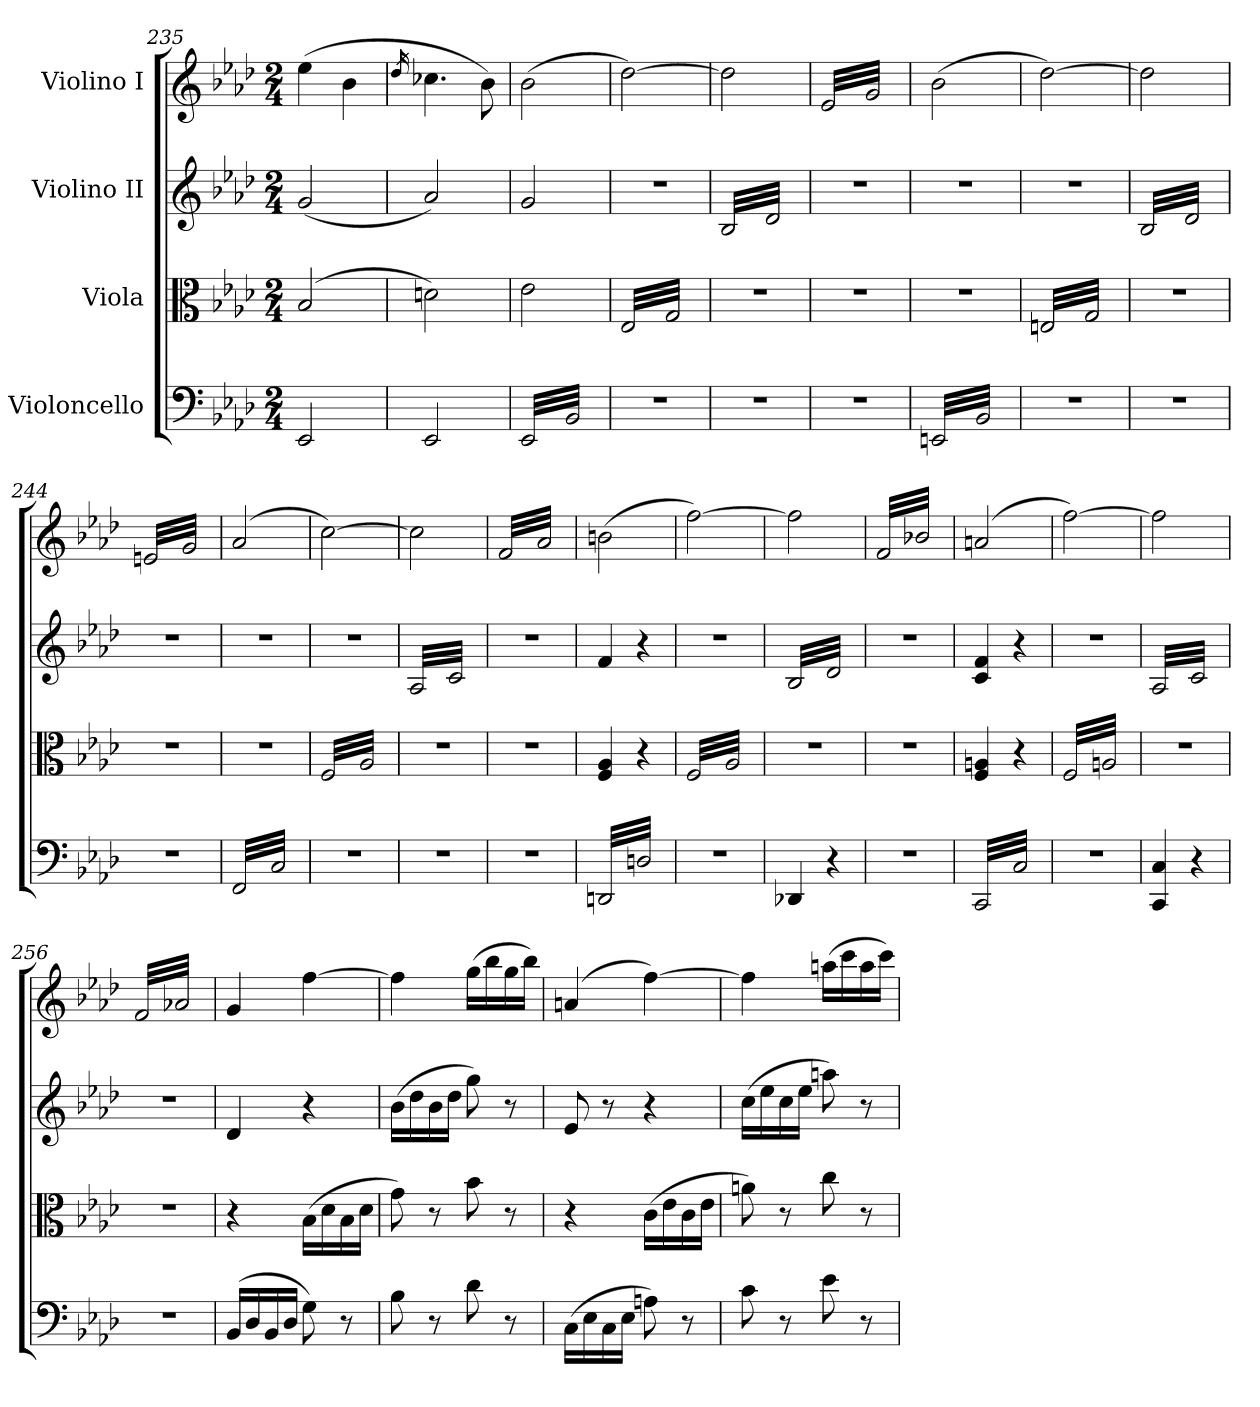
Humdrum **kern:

**kern	**kern	**kern	**kern
*part4	*part3	*part2	*part1
*staff4	*staff3	*staff2	*staff1
*I"Violoncello	*I"Viola	*I"Violino II	*I"Violino I
*clefF4	*clefC3	*clefG2	*clefG2
*k[b-e-a-d-]	*k[b-e-a-d-]	*k[b-e-a-d-]	*k[b-e-a-d-]
*M2/4	*M2/4	*M2/4	*M2/4
=235	=235	=235	=235
2EE-/	(2B-/	(2g/	(4ee-\
.	.	.	4b-\
!!LO:LB:g=z
=236	=236	=236	=236
.	.	.	16qdd-/
2EE-/	2dn\)	2a-/)	4.cc-X\
.	.	.	8b-\)
=237	=237	=237	=237
*tremolo	*	*	*
(32EE-/LLL	2e-\	2g/	(2b-\
32BB-/)	.	.	.
32EE-/	.	.	.
32BB-/)	.	.	.
32EE-/	.	.	.
32BB-/)	.	.	.
32EE-/	.	.	.
32BB-/)	.	.	.
32EE-/	.	.	.
32BB-/)	.	.	.
32EE-/	.	.	.
32BB-/)	.	.	.
32EE-/	.	.	.
32BB-/)	.	.	.
32EE-/	.	.	.
32BB-/)JJJ	.	.	.
=238	=238	=238	=238
*	*tremolo	*	*
2r	(32E-/LLL	2r	[2dd-\)
.	32G/)	.	.
.	32E-/	.	.
.	32G/)	.	.
.	32E-/	.	.
.	32G/)	.	.
.	32E-/	.	.
.	32G/)	.	.
.	32E-/	.	.
.	32G/)	.	.
.	32E-/	.	.
.	32G/)	.	.
.	32E-/	.	.
.	32G/)	.	.
.	32E-/	.	.
.	32G/)JJJ	.	.
=239	=239	=239	=239
*	*	*tremolo	*
2r	2r	(32B-/LLL	2dd-\]
.	.	32d-/)	.
.	.	32B-/	.
.	.	32d-/)	.
.	.	32B-/	.
.	.	32d-/)	.
.	.	32B-/	.
.	.	32d-/)	.
.	.	32B-/	.
.	.	32d-/)	.
.	.	32B-/	.
.	.	32d-/)	.
.	.	32B-/	.
.	.	32d-/)	.
.	.	32B-/	.
.	.	32d-/)JJJ	.
=240	=240	=240	=240
*	*	*	*tremolo
2r	2r	2r	(32e-/LLL
.	.	.	32g/)
.	.	.	32e-/
.	.	.	32g/)
.	.	.	32e-/
.	.	.	32g/)
.	.	.	32e-/
.	.	.	32g/)
.	.	.	32e-/
.	.	.	32g/)
.	.	.	32e-/
.	.	.	32g/)
.	.	.	32e-/
.	.	.	32g/)
.	.	.	32e-/
.	.	.	32g/)JJJ
*	*	*	*Xtremolo
=241	=241	=241	=241
(32EEn/LLL	2r	2r	(2b-\
32BB-/)	.	.	.
32EEn/	.	.	.
32BB-/)	.	.	.
32EEn/	.	.	.
32BB-/)	.	.	.
32EEn/	.	.	.
32BB-/)	.	.	.
32EEn/	.	.	.
32BB-/)	.	.	.
32EEn/	.	.	.
32BB-/)	.	.	.
32EEn/	.	.	.
32BB-/)	.	.	.
32EEn/	.	.	.
32BB-/)JJJ	.	.	.
=242	=242	=242	=242
2r	(32En/LLL	2r	[2dd-\)
.	32G/)	.	.
.	32En/	.	.
.	32G/)	.	.
.	32En/	.	.
.	32G/)	.	.
.	32En/	.	.
.	32G/)	.	.
.	32En/	.	.
.	32G/)	.	.
.	32En/	.	.
.	32G/)	.	.
.	32En/	.	.
.	32G/)	.	.
.	32En/	.	.
.	32G/)JJJ	.	.
=243	=243	=243	=243
2r	2r	(32B-/LLL	2dd-\]
.	.	32d-/)	.
.	.	32B-/	.
.	.	32d-/)	.
.	.	32B-/	.
.	.	32d-/)	.
.	.	32B-/	.
.	.	32d-/)	.
.	.	32B-/	.
.	.	32d-/)	.
.	.	32B-/	.
.	.	32d-/)	.
.	.	32B-/	.
.	.	32d-/)	.
.	.	32B-/	.
.	.	32d-/)JJJ	.
=244	=244	=244	=244
*	*	*	*tremolo
2r	2r	2r	(32en/LLL
.	.	.	32g/)
.	.	.	32en/
.	.	.	32g/)
.	.	.	32en/
.	.	.	32g/)
.	.	.	32en/
.	.	.	32g/)
.	.	.	32en/
.	.	.	32g/)
.	.	.	32en/
.	.	.	32g/)
.	.	.	32en/
.	.	.	32g/)
.	.	.	32en/
.	.	.	32g/)JJJ
*	*	*	*Xtremolo
=245	=245	=245	=245
(32FF/LLL	2r	2r	(2a-/
32C/)	.	.	.
32FF/	.	.	.
32C/)	.	.	.
32FF/	.	.	.
32C/)	.	.	.
32FF/	.	.	.
32C/)	.	.	.
32FF/	.	.	.
32C/)	.	.	.
32FF/	.	.	.
32C/)	.	.	.
32FF/	.	.	.
32C/)	.	.	.
32FF/	.	.	.
32C/)JJJ	.	.	.
=246	=246	=246	=246
2r	(32F/LLL	2r	[2cc\)
.	32A-/)	.	.
.	32F/	.	.
.	32A-/)	.	.
.	32F/	.	.
.	32A-/)	.	.
.	32F/	.	.
.	32A-/)	.	.
.	32F/	.	.
.	32A-/)	.	.
.	32F/	.	.
.	32A-/)	.	.
.	32F/	.	.
.	32A-/)	.	.
.	32F/	.	.
.	32A-/)JJJ	.	.
*	*Xtremolo	*	*
=247	=247	=247	=247
2r	2r	(32A-/LLL	2cc\]
.	.	32c/)	.
.	.	32A-/	.
.	.	32c/)	.
.	.	32A-/	.
.	.	32c/)	.
.	.	32A-/	.
.	.	32c/)	.
.	.	32A-/	.
.	.	32c/)	.
.	.	32A-/	.
.	.	32c/)	.
.	.	32A-/	.
.	.	32c/)	.
.	.	32A-/	.
.	.	32c/)JJJ	.
*	*	*Xtremolo	*
=248	=248	=248	=248
*	*	*	*tremolo
2r	2r	2r	(32f/LLL
.	.	.	32a-/)
.	.	.	32f/
.	.	.	32a-/)
.	.	.	32f/
.	.	.	32a-/)
.	.	.	32f/
.	.	.	32a-/)
.	.	.	32f/
.	.	.	32a-/)
.	.	.	32f/
.	.	.	32a-/)
.	.	.	32f/
.	.	.	32a-/)
.	.	.	32f/
.	.	.	32a-/)JJJ
*	*	*	*Xtremolo
=249	=249	=249	=249
(32DDn/LLL	4F/ 4A-/	4f/	(2bn\
32Dn/)	.	.	.
32DDn/	.	.	.
32Dn/)	.	.	.
32DDn/	.	.	.
32Dn/)	.	.	.
32DDn/	.	.	.
32Dn/)	.	.	.
32DDn/	4r	4r	.
32Dn/)	.	.	.
32DDn/	.	.	.
32Dn/)	.	.	.
32DDn/	.	.	.
32Dn/)	.	.	.
32DDn/	.	.	.
32Dn/)JJJ	.	.	.
*Xtremolo	*	*	*
=250	=250	=250	=250
*	*tremolo	*	*
2r	(32F/LLL	2r	[2ff\)
.	32A-/)	.	.
.	32F/	.	.
.	32A-/)	.	.
.	32F/	.	.
.	32A-/)	.	.
.	32F/	.	.
.	32A-/)	.	.
.	32F/	.	.
.	32A-/)	.	.
.	32F/	.	.
.	32A-/)	.	.
.	32F/	.	.
.	32A-/)	.	.
.	32F/	.	.
.	32A-/)JJJ	.	.
*	*Xtremolo	*	*
=251	=251	=251	=251
*	*	*tremolo	*
4DD-X/	2r	(32B-/LLL	2ff\]
.	.	32d-/)	.
.	.	32B-/	.
.	.	32d-/)	.
.	.	32B-/	.
.	.	32d-/)	.
.	.	32B-/	.
.	.	32d-/)	.
4r	.	32B-/	.
.	.	32d-/)	.
.	.	32B-/	.
.	.	32d-/)	.
.	.	32B-/	.
.	.	32d-/)	.
.	.	32B-/	.
.	.	32d-/)JJJ	.
*	*	*Xtremolo	*
=252	=252	=252	=252
*	*	*	*tremolo
2r	2r	2r	(32f/LLL
.	.	.	32b-X/)
.	.	.	32f/
.	.	.	32b-X/)
.	.	.	32f/
.	.	.	32b-X/)
.	.	.	32f/
.	.	.	32b-X/)
.	.	.	32f/
.	.	.	32b-X/)
.	.	.	32f/
.	.	.	32b-X/)
.	.	.	32f/
.	.	.	32b-X/)
.	.	.	32f/
.	.	.	32b-X/)JJJ
*	*	*	*Xtremolo
=253	=253	=253	=253
*tremolo	*	*	*
(32CC/LLL	4F/ 4An/	4c/ 4f/	(2an/
32C/)	.	.	.
32CC/	.	.	.
32C/)	.	.	.
32CC/	.	.	.
32C/)	.	.	.
32CC/	.	.	.
32C/)	.	.	.
32CC/	4r	4r	.
32C/)	.	.	.
32CC/	.	.	.
32C/)	.	.	.
32CC/	.	.	.
32C/)	.	.	.
32CC/	.	.	.
32C/)JJJ	.	.	.
*Xtremolo	*	*	*
!!LO:LB:g=z
=254	=254	=254	=254
*	*tremolo	*	*
2r	(32F/LLL	2r	[2ff\)
.	32An/)	.	.
.	32F/	.	.
.	32An/)	.	.
.	32F/	.	.
.	32An/)	.	.
.	32F/	.	.
.	32An/)	.	.
.	32F/	.	.
.	32An/)	.	.
.	32F/	.	.
.	32An/)	.	.
.	32F/	.	.
.	32An/)	.	.
.	32F/	.	.
.	32An/)JJJ	.	.
*	*Xtremolo	*	*
=255	=255	=255	=255
*	*	*tremolo	*
4CC/ 4C/	2r	(32A-/LLL	2ff\]
.	.	32c/)	.
.	.	32A-/	.
.	.	32c/)	.
.	.	32A-/	.
.	.	32c/)	.
.	.	32A-/	.
.	.	32c/)	.
4r	.	32A-/	.
.	.	32c/)	.
.	.	32A-/	.
.	.	32c/)	.
.	.	32A-/	.
.	.	32c/)	.
.	.	32A-/	.
.	.	32c/)JJJ	.
*	*	*Xtremolo	*
=256	=256	=256	=256
*	*	*	*tremolo
2r	2r	2r	(32f/LLL
.	.	.	32a-X/)
.	.	.	32f/
.	.	.	32a-X/)
.	.	.	32f/
.	.	.	32a-X/)
.	.	.	32f/
.	.	.	32a-X/)
.	.	.	32f/
.	.	.	32a-X/)
.	.	.	32f/
.	.	.	32a-X/)
.	.	.	32f/
.	.	.	32a-X/)
.	.	.	32f/
.	.	.	32a-X/)JJJ
*	*	*	*Xtremolo
=257	=257	=257	=257
(16BB-/LL	4r	4d-/	4g/
.	.	.	.
16D-/	.	.	.
.	.	.	.
16BB-/	.	.	.
.	.	.	.
16D-/JJ	.	.	.
.	.	.	.
8G\)	(16B-\LL	4r	[4ff\
.	16d-\	.	.
8r	16B-\	.	.
.	16d-\JJ	.	.
=258	=258	=258	=258
8B-\	8g\)	(16b-\LL	4ff\]
.	.	16dd-\	.
8r	8r	16b-\	.
.	.	16dd-\JJ	.
8d-\	8b-\	8gg\)	(16gg\LL
.	.	.	16bb-\
8r	8r	8r	16gg\
.	.	.	16bb-\JJ)
=259	=259	=259	=259
(16C\LL	4r	8e-/	(4an/
16E-\	.	.	.
16C\	.	8r	.
16E-\JJ	.	.	.
8An\)	(16c\LL	4r	[4ff\)
.	16e-\	.	.
8r	16c\	.	.
.	16e-\JJ	.	.
=260	=260	=260	=260
8c\	8an\)	(16cc\LL	4ff\]
.	.	16ee-\	.
8r	8r	16cc\	.
.	.	16ee-\JJ	.
8e-\	8cc\	8aan\)	(16aan\LL
.	.	.	16ccc\
8r	8r	8r	16aa\
.	.	.	16ccc\JJ)
=	=	=	=
*-	*-	*-	*-
